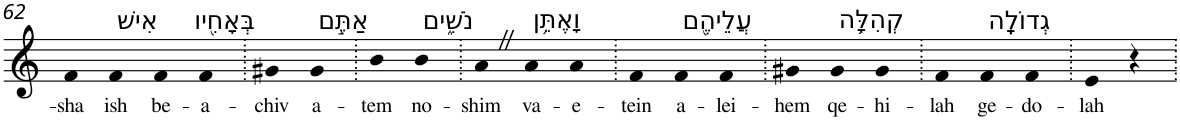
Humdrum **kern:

**kern	**text
*part1	*part1
*staff1	*staff1
*I"Piano	*
*I'Pno	*
!!LO:PB:g=z
*clefG2	*
*k[]	*
=62	=62
!	!LO:LY:b
4f	-sha
!LO:TX:a:t=אִישׁ	!
!	!LO:LY:b
4f	ish
!LO:TX:a:t=בְּאָחִ֖יו	!
!	!LO:LY:b
4f	be-
!	!LO:LY:b
4f	-a-
=63.	=63.
!	!LO:LY:b
4g#X	-chiv
!LO:TX:a:t=אַתֶּ֣ם	!
!	!LO:LY:b
4g#	a-
=64.	=64.
!	!LO:LY:b
4b	-tem
!LO:TX:a:t=נֹשִׁ֑ים	!
!	!LO:LY:b
4b	no-
=65.	=65.
!	!LO:LY:b
4aZ	-shim
!LO:TX:a:t=וָאֶתֵּ֥ן	!
!	!LO:LY:b
4a	va-
!	!LO:LY:b
4a	-e-
=66.	=66.
!	!LO:LY:b
4f	-tein
!LO:TX:a:t=עֲלֵיהֶ֖ם	!
!	!LO:LY:b
4f	a-
!	!LO:LY:b
4f	-lei-
=67.	=67.
!	!LO:LY:b
4g#X	-hem
!LO:TX:a:t=קְהִלָּ֥ה	!
!	!LO:LY:b
4g#	qe-
!	!LO:LY:b
4g#	-hi-
=68.	=68.
!	!LO:LY:b
4f	-lah
!LO:TX:a:t=גְדוֹלָֽה	!
!	!LO:LY:b
4f	ge-
!	!LO:LY:b
4f	-do-
=69.	=69.
!	!LO:LY:b
4e	-lah
4r	.
=.	=.
*-	*-
